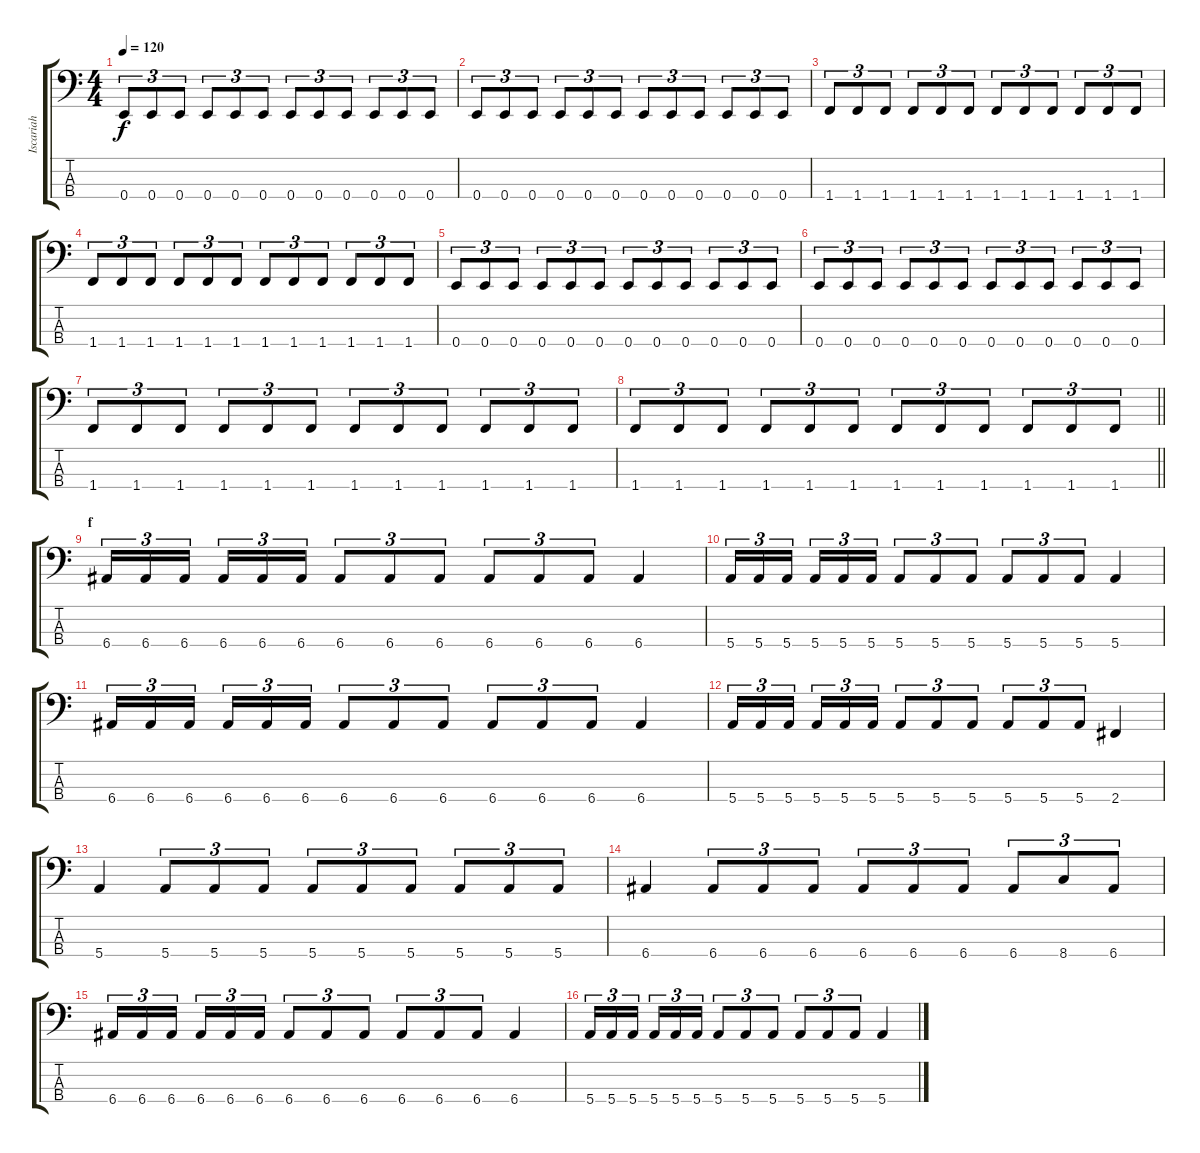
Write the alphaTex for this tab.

\track ("Iscariah" "Iscariah") {instrument electricbassfinger}
\staff {score tabs}
\tuning (G2 D2 A1 E1) {hide}
\ts (4 4)
\tempo 120
\clef f4
\ks c
0.4.8{tu (3 2) dy f} 0.4.8{tu (3 2)} 0.4.8{tu (3 2)} 0.4.8{tu (3 2)} 0.4.8{tu (3 2)} 0.4.8{tu (3 2)} 0.4.8{tu (3 2)} 0.4.8{tu (3 2)} 0.4.8{tu (3 2)} 0.4.8{tu (3 2)} 0.4.8{tu (3 2)} 0.4.8{tu (3 2)} |
0.4.8{tu (3 2)} 0.4.8{tu (3 2)} 0.4.8{tu (3 2)} 0.4.8{tu (3 2)} 0.4.8{tu (3 2)} 0.4.8{tu (3 2)} 0.4.8{tu (3 2)} 0.4.8{tu (3 2)} 0.4.8{tu (3 2)} 0.4.8{tu (3 2)} 0.4.8{tu (3 2)} 0.4.8{tu (3 2)} |
1.4.8{tu (3 2)} 1.4.8{tu (3 2)} 1.4.8{tu (3 2)} 1.4.8{tu (3 2)} 1.4.8{tu (3 2)} 1.4.8{tu (3 2)} 1.4.8{tu (3 2)} 1.4.8{tu (3 2)} 1.4.8{tu (3 2)} 1.4.8{tu (3 2)} 1.4.8{tu (3 2)} 1.4.8{tu (3 2)} |
1.4.8{tu (3 2)} 1.4.8{tu (3 2)} 1.4.8{tu (3 2)} 1.4.8{tu (3 2)} 1.4.8{tu (3 2)} 1.4.8{tu (3 2)} 1.4.8{tu (3 2)} 1.4.8{tu (3 2)} 1.4.8{tu (3 2)} 1.4.8{tu (3 2)} 1.4.8{tu (3 2)} 1.4.8{tu (3 2)} |
0.4.8{tu (3 2)} 0.4.8{tu (3 2)} 0.4.8{tu (3 2)} 0.4.8{tu (3 2)} 0.4.8{tu (3 2)} 0.4.8{tu (3 2)} 0.4.8{tu (3 2)} 0.4.8{tu (3 2)} 0.4.8{tu (3 2)} 0.4.8{tu (3 2)} 0.4.8{tu (3 2)} 0.4.8{tu (3 2)} |
0.4.8{tu (3 2)} 0.4.8{tu (3 2)} 0.4.8{tu (3 2)} 0.4.8{tu (3 2)} 0.4.8{tu (3 2)} 0.4.8{tu (3 2)} 0.4.8{tu (3 2)} 0.4.8{tu (3 2)} 0.4.8{tu (3 2)} 0.4.8{tu (3 2)} 0.4.8{tu (3 2)} 0.4.8{tu (3 2)} |
1.4.8{tu (3 2)} 1.4.8{tu (3 2)} 1.4.8{tu (3 2)} 1.4.8{tu (3 2)} 1.4.8{tu (3 2)} 1.4.8{tu (3 2)} 1.4.8{tu (3 2)} 1.4.8{tu (3 2)} 1.4.8{tu (3 2)} 1.4.8{tu (3 2)} 1.4.8{tu (3 2)} 1.4.8{tu (3 2)} |
\barLineRight lightlight
1.4.8{tu (3 2)} 1.4.8{tu (3 2)} 1.4.8{tu (3 2)} 1.4.8{tu (3 2)} 1.4.8{tu (3 2)} 1.4.8{tu (3 2)} 1.4.8{tu (3 2)} 1.4.8{tu (3 2)} 1.4.8{tu (3 2)} 1.4.8{tu (3 2)} 1.4.8{tu (3 2)} 1.4.8{tu (3 2)} |
\section ("" "f")
6.4.16{tu (3 2)} 6.4.16{tu (3 2)} 6.4.16{tu (3 2) beam splitsecondary} 6.4.16{tu (3 2)} 6.4.16{tu (3 2)} 6.4.16{tu (3 2)} 6.4.8{tu (3 2)} 6.4.8{tu (3 2)} 6.4.8{tu (3 2)} 6.4.8{tu (3 2)} 6.4.8{tu (3 2)} 6.4.8{tu (3 2)} 6.4.4 |
5.4.16{tu (3 2)} 5.4.16{tu (3 2)} 5.4.16{tu (3 2) beam splitsecondary} 5.4.16{tu (3 2)} 5.4.16{tu (3 2)} 5.4.16{tu (3 2)} 5.4.8{tu (3 2)} 5.4.8{tu (3 2)} 5.4.8{tu (3 2)} 5.4.8{tu (3 2)} 5.4.8{tu (3 2)} 5.4.8{tu (3 2)} 5.4.4 |
6.4.16{tu (3 2)} 6.4.16{tu (3 2)} 6.4.16{tu (3 2) beam splitsecondary} 6.4.16{tu (3 2)} 6.4.16{tu (3 2)} 6.4.16{tu (3 2)} 6.4.8{tu (3 2)} 6.4.8{tu (3 2)} 6.4.8{tu (3 2)} 6.4.8{tu (3 2)} 6.4.8{tu (3 2)} 6.4.8{tu (3 2)} 6.4.4 |
5.4.16{tu (3 2)} 5.4.16{tu (3 2)} 5.4.16{tu (3 2) beam splitsecondary} 5.4.16{tu (3 2)} 5.4.16{tu (3 2)} 5.4.16{tu (3 2)} 5.4.8{tu (3 2)} 5.4.8{tu (3 2)} 5.4.8{tu (3 2)} 5.4.8{tu (3 2)} 5.4.8{tu (3 2)} 5.4.8{tu (3 2)} 2.4.4 |
5.4.4 5.4.8{tu (3 2)} 5.4.8{tu (3 2)} 5.4.8{tu (3 2)} 5.4.8{tu (3 2)} 5.4.8{tu (3 2)} 5.4.8{tu (3 2)} 5.4.8{tu (3 2)} 5.4.8{tu (3 2)} 5.4.8{tu (3 2)} |
6.4.4 6.4.8{tu (3 2)} 6.4.8{tu (3 2)} 6.4.8{tu (3 2)} 6.4.8{tu (3 2)} 6.4.8{tu (3 2)} 6.4.8{tu (3 2)} 6.4.8{tu (3 2)} 8.4.8{tu (3 2)} 6.4.8{tu (3 2)} |
6.4.16{tu (3 2)} 6.4.16{tu (3 2)} 6.4.16{tu (3 2) beam splitsecondary} 6.4.16{tu (3 2)} 6.4.16{tu (3 2)} 6.4.16{tu (3 2)} 6.4.8{tu (3 2)} 6.4.8{tu (3 2)} 6.4.8{tu (3 2)} 6.4.8{tu (3 2)} 6.4.8{tu (3 2)} 6.4.8{tu (3 2)} 6.4.4 |
5.4.16{tu (3 2)} 5.4.16{tu (3 2)} 5.4.16{tu (3 2) beam splitsecondary} 5.4.16{tu (3 2)} 5.4.16{tu (3 2)} 5.4.16{tu (3 2)} 5.4.8{tu (3 2)} 5.4.8{tu (3 2)} 5.4.8{tu (3 2)} 5.4.8{tu (3 2)} 5.4.8{tu (3 2)} 5.4.8{tu (3 2)} 5.4.4
